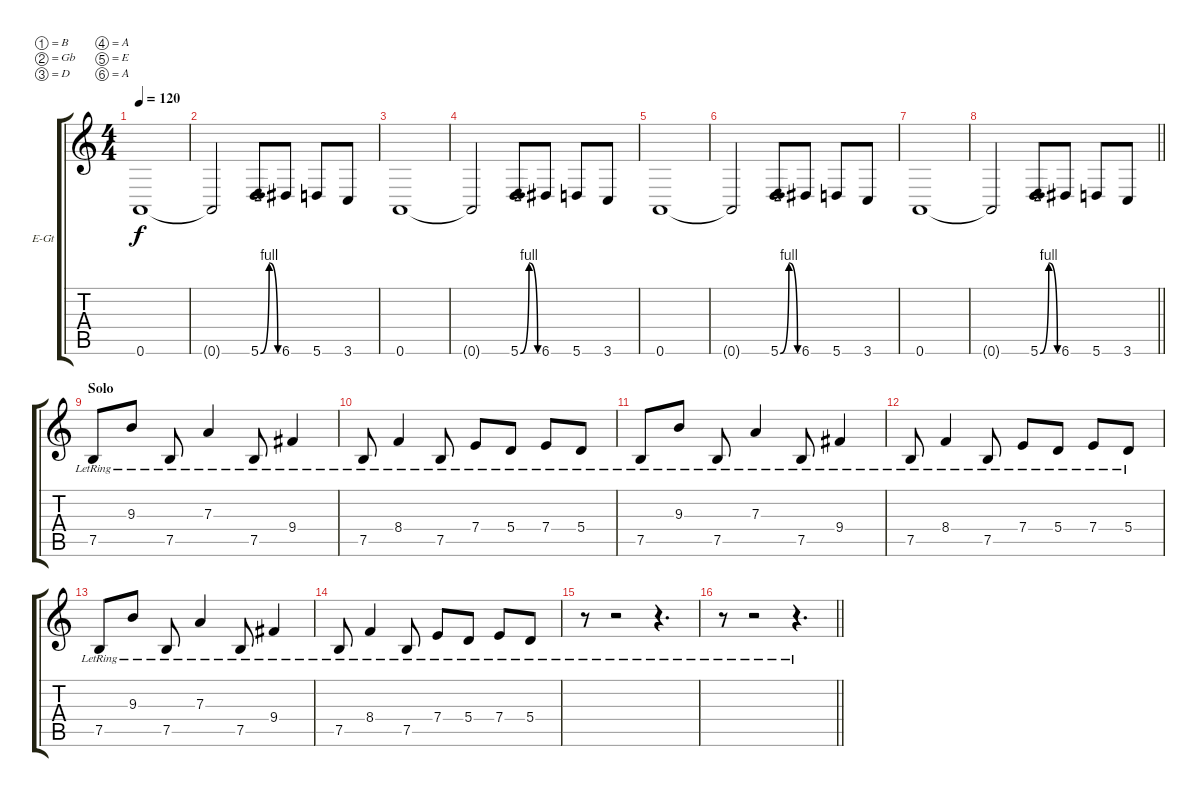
\bracketExtendMode groupsimilarinstruments
\firstSystemTrackNameOrientation horizontal
\otherSystemsTrackNameOrientation horizontal
\track ("Clean Gtr. 2" "E-Gt") {instrument electricguitarclean}
\staff {score tabs}
\tuning (B3 Gb3 D3 A2 E2 A1)
\ts (4 4)
\section ("" "")
\tempo 120
\clef g2
\ks c
0.6.1{dy f} |
0.6{t}.2 5.6{be (bendrelease 0 0 30 4 30 4 60 0)}.8 6.6.8 5.6.8 3.6.8 |
0.6.1 |
0.6{t}.2 5.6{be (bendrelease 0 0 30 4 30 4 60 0)}.8 6.6.8 5.6.8 3.6.8 |
0.6.1 |
0.6{t}.2 5.6{be (bendrelease 0 0 30 4 30 4 60 0)}.8 6.6.8 5.6.8 3.6.8 |
0.6.1 |
\barLineRight lightlight
0.6{t}.2 5.6{be (bendrelease 0 0 30 4 30 4 60 0)}.8 6.6.8 5.6.8 3.6.8 |
\section ("" "Solo")
7.5{lr}.8 9.3{lr}.8 7.5{lr}.8 7.3{lr}.4 7.5{lr}.8 9.4{lr}.4 |
7.5{lr}.8 8.4{lr}.4 7.5{lr}.8 7.4{lr}.8 5.4{lr}.8 7.4{lr}.8 5.4{lr}.8 |
7.5{lr}.8 9.3{lr}.8 7.5{lr}.8 7.3{lr}.4 7.5{lr}.8 9.4{lr}.4 |
7.5{lr}.8 8.4{lr}.4 7.5{lr}.8 7.4{lr}.8 5.4{lr}.8 7.4{lr}.8 5.4{lr}.8 |
7.5{lr}.8 9.3{lr}.8 7.5{lr}.8 7.3{lr}.4 7.5{lr}.8 9.4{lr}.4 |
7.5{lr}.8 8.4{lr}.4 7.5{lr}.8 7.4{lr}.8 5.4{lr}.8 7.4{lr}.8 5.4{lr}.8 |
r.8 r.2 r.4{d} |
\barLineRight lightlight
r.8 r.2 r.4{d}
